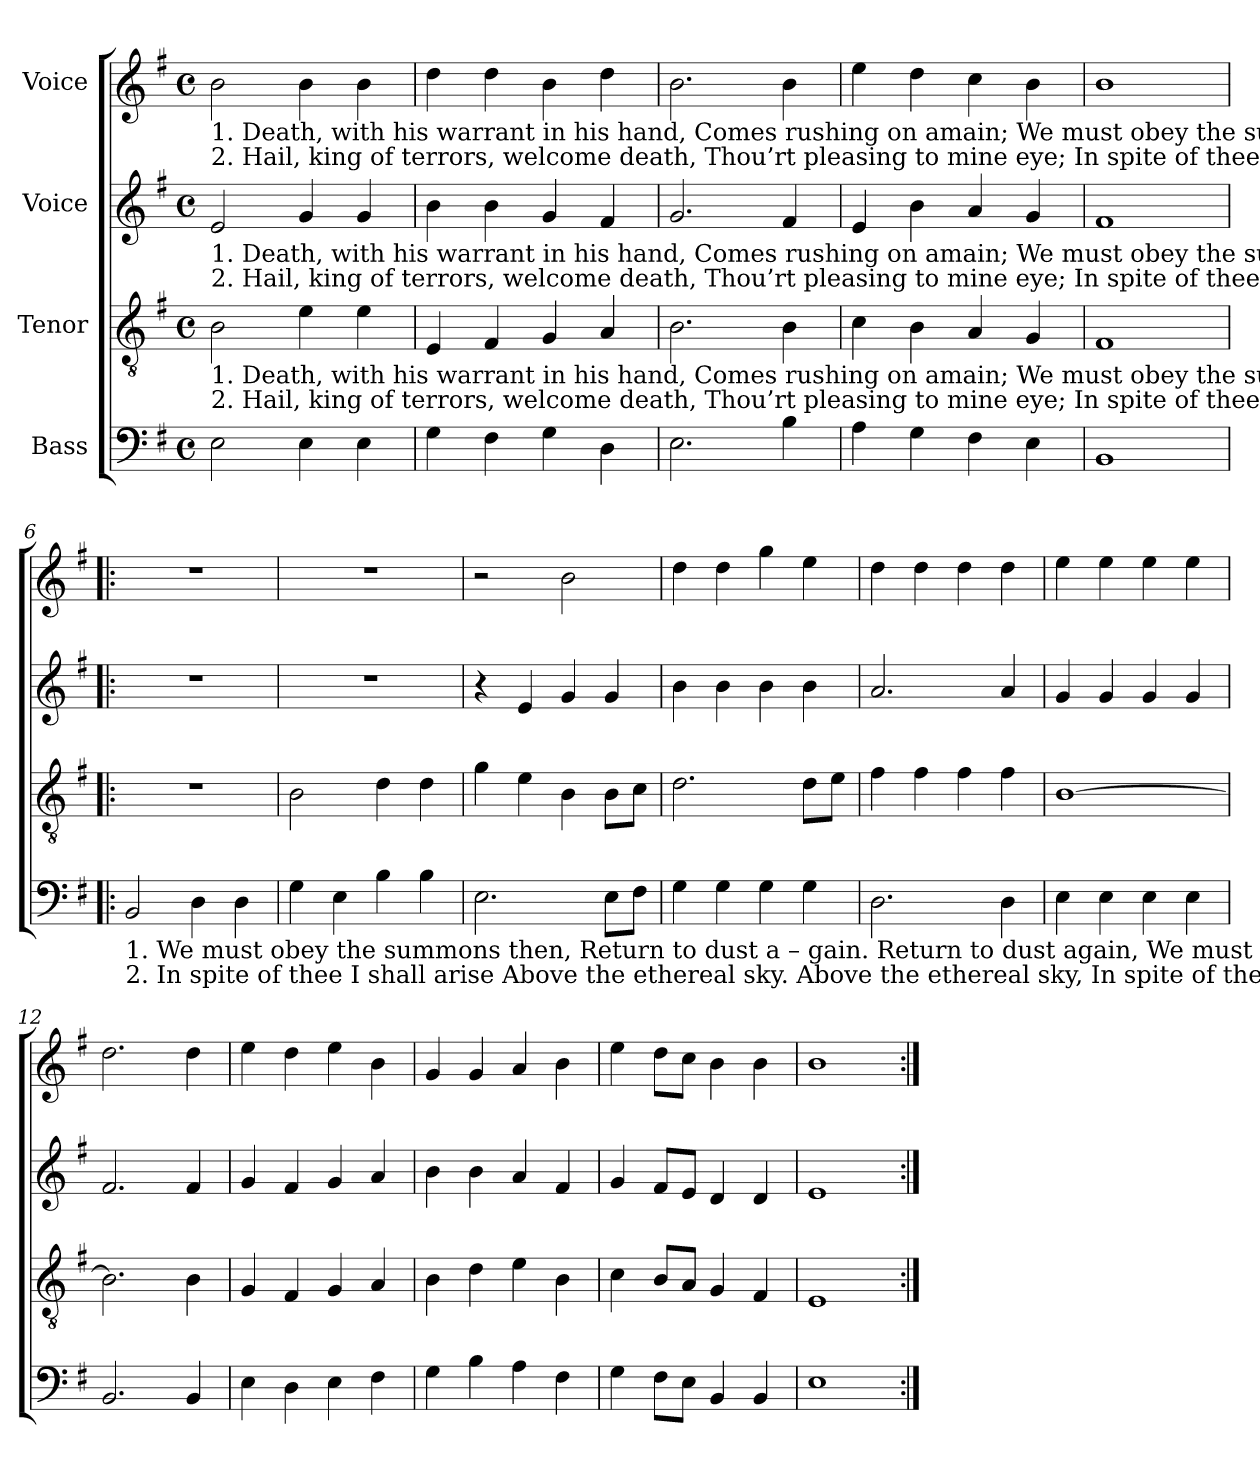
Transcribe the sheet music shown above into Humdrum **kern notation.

**kern	**kern	**kern	**kern
*part4	*part3	*part2	*part1
*staff4	*staff3	*staff2	*staff1
*I"Bass	*I"Tenor	*I"Voice	*I"Voice
*clefF4	*clefGv2	*clefG2	*clefG2
*k[f#]	*k[f#]	*k[f#]	*k[f#]
*M4/4	*M4/4	*M4/4	*M4/4
*met(c)	*met(c)	*met(c)	*met(c)
*MM125	*MM125	*MM125	*MM125
=1	=1	=1	=1
!	!	!	!LO:TX:b:t=1. Death, with  his  warrant  in his hand, Comes  rushing  on  amain;                                                             We must obey the summons then,  Return to dust again.  We must obey the summons then,  Return to dust again.
!	!	!	!LO:TX:b:t=2. Hail, king of terrors, welcome death, Thou’rt pleasing to mine eye;                                                             In  spite  of  thee  I  shall  a – rise  Above the ethereal sky.  In  spite  of  thee  I  shall  arise   Above  the  ethereal sky.
!	!	!LO:TX:b:t=1. Death, with  his  warrant  in his hand, Comes  rushing  on  amain;                                                         We must obey the summons then,     Return `to dust again.  We must obey the summons then,  Return to dust  again.	!
!	!	!LO:TX:b:t=2. Hail, king of terrors, welcome death, Thou’rt pleasing to mine eye;                                                        In  spite  of  thee  I  shall  a  – rise     Above the ethereal sky.   In spite of thee I shall arise   A – bove  the  ethereal  sky.	!
!	!LO:TX:b:t=1. Death, with  his  warrant  in his hand, Comes  rushing  on  amain;                          We must obey the summons then,      Re – turn  to  dust  again.  ______  We  must  obey  the summons then,  Return to dust again.	!	!
!	!LO:TX:b:t=2. Hail, king of terrors, welcome death, Thou’rt pleasing to mine eye;                        In   spite  of  thee  I  shall  a – rise        A – bove the ethereal sky. ______   In  spite  of  thee  I  shall  a  –  rise   Above the ethereal sky.	!	!
2E!\	2B!\	2e!/	2b!\
4E!\	4e!\	4g!/	4b!\
4E!\	4e!\	4g!/	4b!\
=2	=2	=2	=2
4G!\	4E!/	4b!\	4dd!\
4F#!\	4F#!/	4b!\	4dd!\
4G!\	4G!/	4g!/	4b!\
4D!\	4A!/	4f#!/	4dd!\
=3	=3	=3	=3
2.E!\	2.B!\	2.g!/	2.b!\
4B!\	4B!\	4f#!/	4b!\
=4	=4	=4	=4
4A!\	4c!\	4e!/	4ee!\
4G!\	4B!\	4b!\	4dd!\
4F#!\	4A!/	4a!/	4cc!\
4E!\	4G!/	4g!/	4b!\
=5	=5	=5	=5
1BB!	1F#!	1f#!	1b!
=6!|:	=6!|:	=6!|:	=6!|:
!LO:TX:b:t=1. We must obey the summons then,  Return  to  dust  a – gain.    Return to dust again,   We  must obey the summons then,  Return  to  dust  again.	!	!	!
!LO:TX:b:t=2.  In  spite  of  thee  I  shall   arise        Above  the  ethereal  sky.     Above the ethereal sky, In  spite  of  thee  I  shall  arise   Above  the  ethereal  sky.	!	!	!
2BB!/	1r	1r	1r
4D!\	.	.	.
4D!\	.	.	.
=7	=7	=7	=7
4G!\	2B!\	1r	1r
4E!\	.	.	.
4B!\	4d!\	.	.
4B!\	4d!\	.	.
=8	=8	=8	=8
2.E!\	4g!\	4r	2r
.	4e!\	4e!/	.
.	4B!\	4g!/	2b!\
8E!\L	8B!\L	4g!/	.
8F#!\J	8c!\J	.	.
=9	=9	=9	=9
4G!\	2.d!\	4b!\	4dd!\
4G!\	.	4b!\	4dd!\
4G!\	.	4b!\	4gg!\
4G!\	8d!\L	4b!\	4ee!\
.	8e!\J	.	.
=10	=10	=10	=10
2.D!\	4f#!\	2.a!/	4dd!\
.	4f#!\	.	4dd!\
.	4f#!\	.	4dd!\
4D!\	4f#!\	4a!/	4dd!\
=11	=11	=11	=11
4E!\	[1B!	4g!/	4ee!\
4E!\	.	4g!/	4ee!\
4E!\	.	4g!/	4ee!\
4E!\	.	4g!/	4ee!\
=12	=12	=12	=12
2.BB!/	2.B!\]	2.f#!/	2.dd!\
4BB!/	4B!\	4f#!/	4dd!\
=13	=13	=13	=13
4E!\	4G!/	4g!/	4ee!\
4D!\	4F#!/	4f#!/	4dd!\
4E!\	4G!/	4g!/	4ee!\
4F#!\	4A!/	4a!/	4b!\
=14	=14	=14	=14
4G!\	4B!\	4b!\	4g!/
4B!\	4d!\	4b!\	4g!/
4A!\	4e!\	4a!/	4a!/
4F#!\	4B!\	4f#!/	4b!\
=15	=15	=15	=15
4G!\	4c!\	4g!/	4ee!\
8F#!\L	8B!/L	8f#!/L	8dd!\L
8E!\J	8A!/J	8e!/J	8cc!\J
4BB!/	4G!/	4d!/	4b!\
4BB!/	4F#!/	4d!/	4b!\
=16	=16	=16	=16
1E!	1E!	1e!	1b!
=:|!	=:|!	=:|!	=:|!
*-	*-	*-	*-
